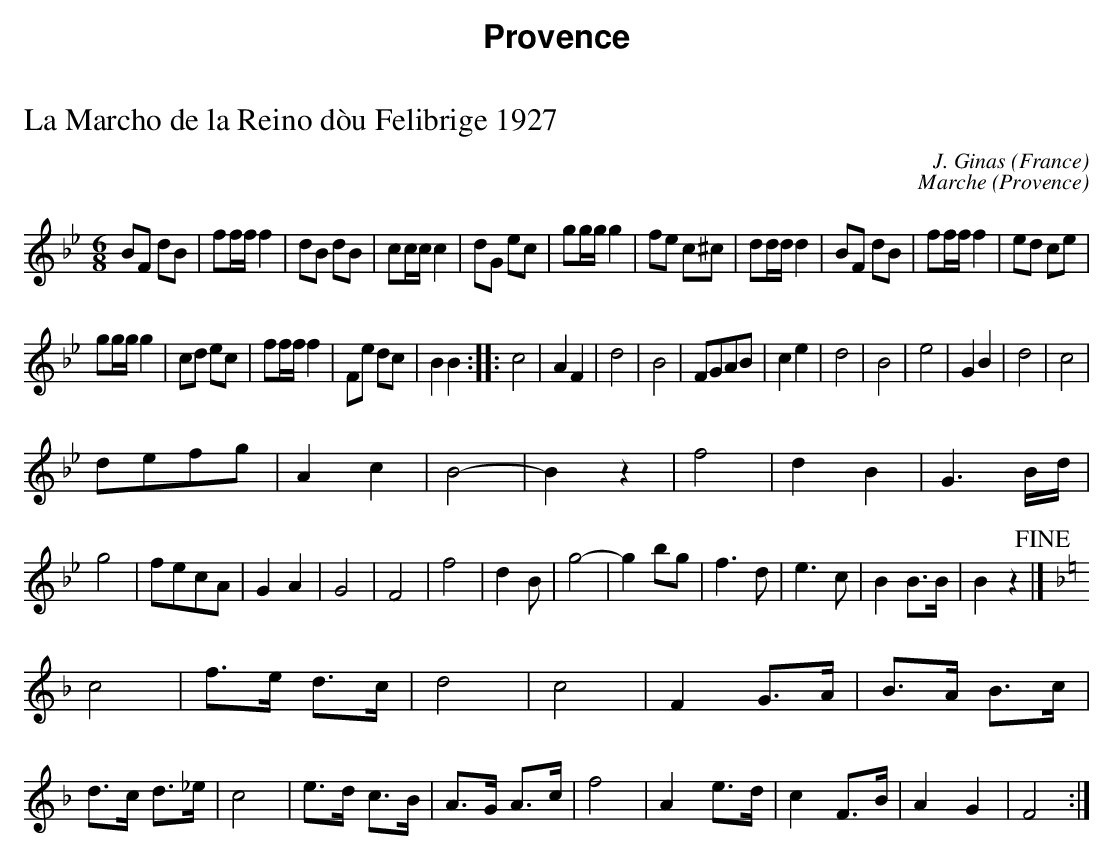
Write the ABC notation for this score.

X:1
T:La Marcho de la Reino dòu Felibrige 1927
O:France
C:J. Ginas
M:6/8
L:1/8
K:Bb
V:Galoubet
BF dB | ff/f/ f2 | dB dB | cc/c/ c2 | dG ec | gg/g/ g2 | fe c^c | dd/d/ d2 | BF dB | ff/f/ f2 | ed ce |
gg/g/ g2 | cd ec | ff/f/ f2 | Fe dc | B2B2 :: c4 | A2 F2 | d4 | B4 | FGAB | c2e2 | d4 | B4 | e4 | G2B2 | d4 | c4 |
defg | A2c2 | B4- | B2z2 | f4 | d2B2 | G3B/d/ | g4 | fecA | G2A2 | G4 | F4 | f4 | d2B | g4- | g2 bg | f3d | e3c | B2B>B | B2z2!fine! |]
[K:F] c4 | f>e d>c | d4 | c4 | F2G>A | B>A B>c | d>c d>_e | c4 | e>d c>B | A>G A>c | f4 | A2 e>d | c2 F>B | A2G2 | F4 :|!D.C.!
